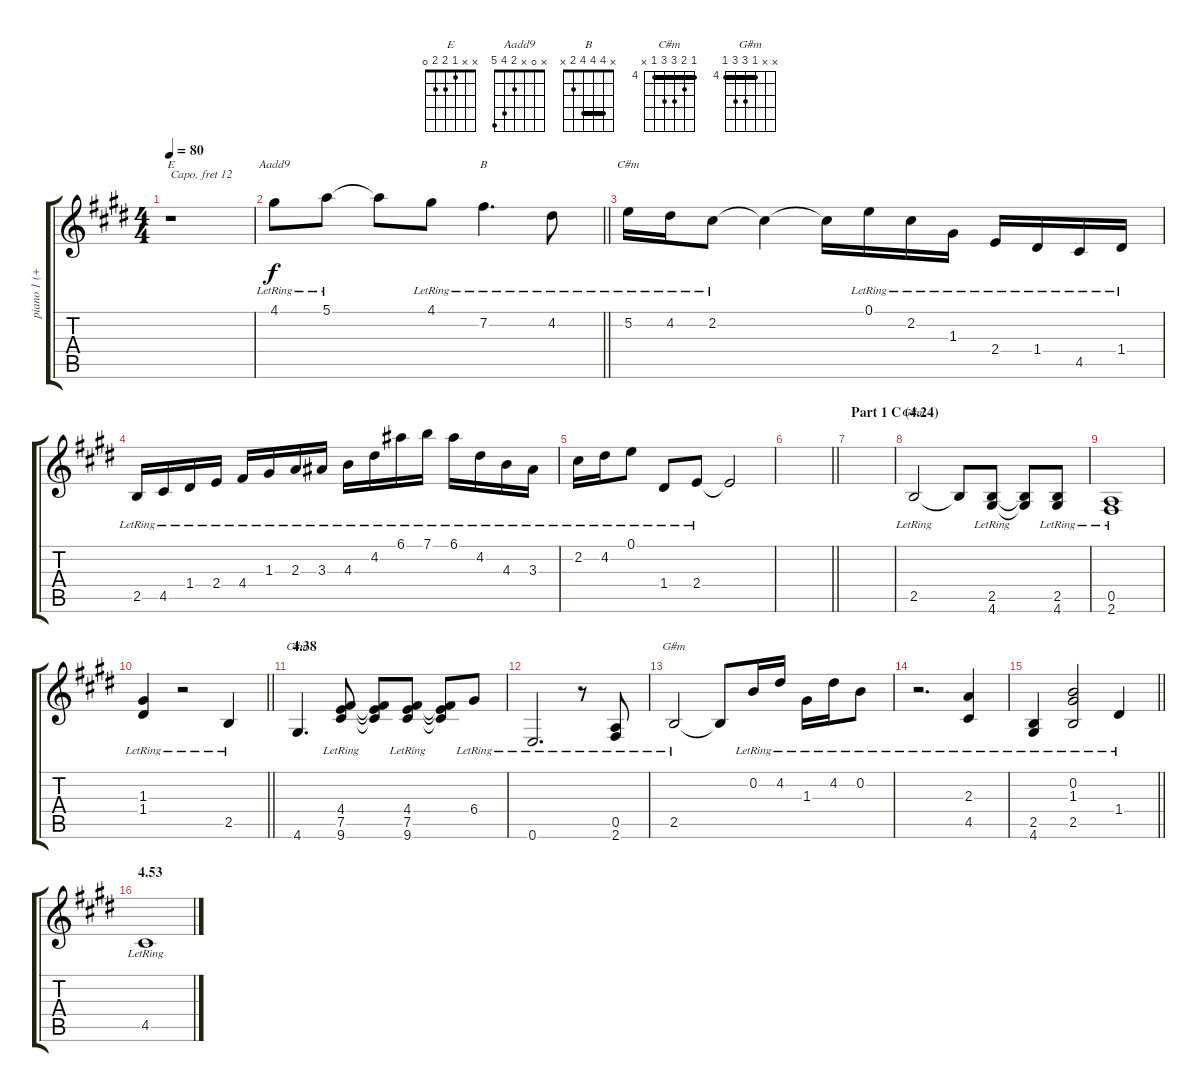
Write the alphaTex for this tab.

\track ("piano 1 (+12)" "piano 1 (+") {instrument acousticgrandpiano}
\staff {score tabs}
\capo 12
\tuning (E4 B3 G3 D3 A2 E2) {hide}
\chord ("E" x x 1 2 2 0)
\chord ("Aadd9" x 0 x 2 4 5)
\chord ("B" x 4 4 4 2 x) {barre 4}
\chord ("C#m" x 5 6 6 4 x) {firstfret 4}
\chord ("G#m" 4 4 4 6 6 4) {firstfret 4 barre 4}
\chord ("C#m" 4 5 6 6 4 x) {firstfret 4 barre 4}
\chord ("G#m" x x 4 6 6 4) {firstfret 4 barre 4}
\ts (4 4)
\tempo 80
\clef g2
\ks e
r.1{ch "E" dy f} |
\barLineRight lightlight
4.1{lr}.8{ch "Aadd9"} 5.1{lr}.8 5.1{t}.8 4.1{lr}.8 7.2{lr}.4{d ch "B"} 4.2{lr}.8 |
5.2{lr}.16{ch "C#m"} 4.2{lr}.16 2.2{lr}.8 2.2{t}.4 2.2{t}.16 0.1{lr}.16 2.2{lr}.16 1.3{lr}.16 2.4{lr}.16 1.4{lr}.16 4.5{lr}.16 1.4{lr}.16 |
2.5{lr}.16 4.5{lr}.16 1.4{lr}.16 2.4{lr}.16 4.4{lr}.16 1.3{lr}.16 2.3{lr}.16 3.3{lr}.16 4.3{lr}.16 4.2{lr}.16 6.1{lr}.16 7.1{lr}.16 6.1{lr}.16 4.2{lr}.16 4.3{lr}.16 3.3{lr}.16 |
2.2{lr}.16 4.2{lr}.16 0.1{lr}.8 1.4{lr}.8 2.4{lr}.8 2.4{t}.2 |
\barLineRight lightlight
|
\section ("" "Part 1 C (4.24)")
|
2.5{lr}.2{ch "G#m"} 2.5{t}.8 (2.5{lr} 4.6{lr}).8 (2.5{t} 4.6{t}).8 (2.5{lr} 4.6{lr}).8 |
(0.5{lr} 2.6).1 |
\barLineRight lightlight
(1.3{lr} 1.4{lr}).4 r.2 2.5{lr}.4 |
\section ("" "4.38")
4.6.4{d ch "C#m"} (4.4{lr} 7.5{lr} 9.6{lr}).8 (4.4{t} 7.5{t} 9.6{t}).8 (4.4{lr} 7.5{lr} 9.6{lr}).8 (4.4{t} 7.5{t} 9.6{t}).8 6.4{lr}.8 |
0.6{lr}.2{d} r.8 (0.5{lr} 2.6{lr}).8 |
2.5{lr}.2{ch "G#m"} 2.5{t}.8 0.2{lr}.16 4.2{lr}.16 1.3{lr}.16 4.2{lr}.16 0.2{lr}.8 |
r.2{d} (2.3{lr} 4.5{lr}).4 |
\barLineRight lightlight
(2.5{lr} 4.6{lr}).4 (0.2{lr} 1.3{lr} 2.5{lr}).2 1.4{lr}.4 |
\section ("" "4.53")
4.5{lr}.1
